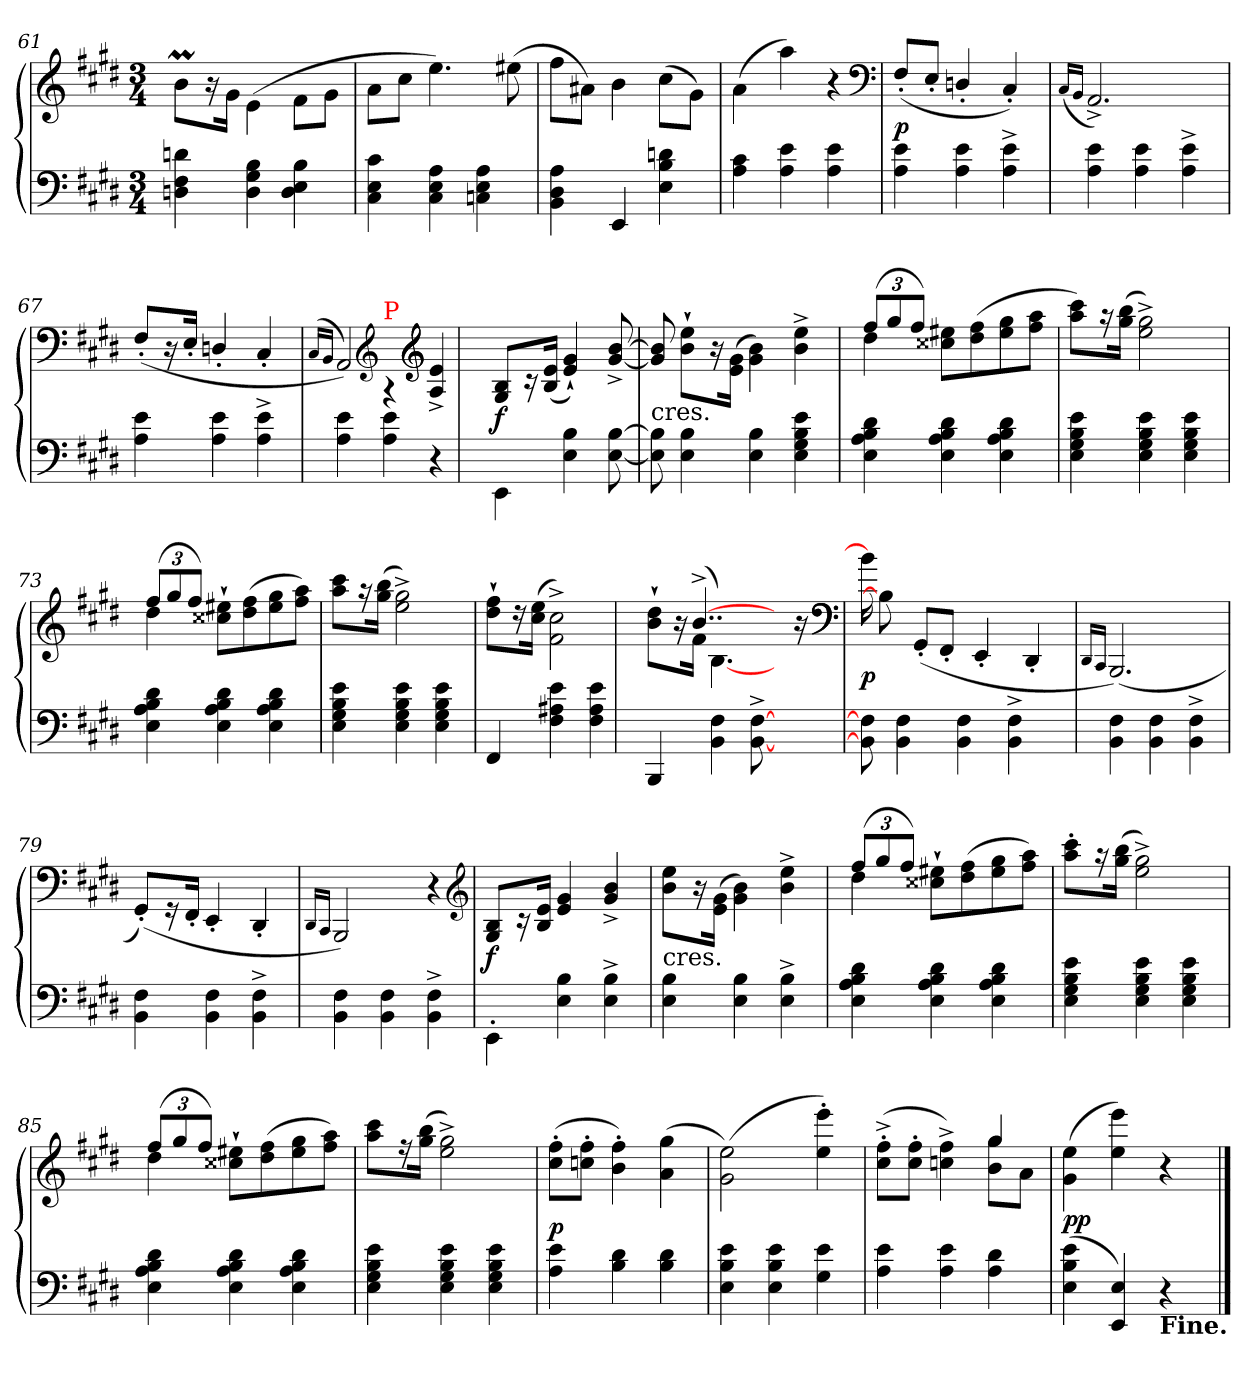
**kern	**kern	**dynam
*part1	*part1	*part1
*staff2	*staff1	*staff1/2
*clefF4	*clefG2	*
*k[f#c#g#d#]	*k[f#c#g#d#]	*
*E:	*E:	*
*M3/4	*M3/4	*
=61	=61	=61
4dn 4F# 4Dn	8bM\L	.
.	16r	.
.	16g#Jk	.
4B 4G# 4D	(>4e\	.
4B 4E 4D	8f#\L	.
.	8g#J	.
=62	=62	=62
4c# 4E 4C#	8aL	.
.	8cc#J	.
4A 4E 4C#	4.ee)	.
4A 4E 4Cn	.	.
.	(>8ee#X	.
=63	=63	=63
4A 4D# 4BB	8ff#L	.
.	8a#XJ)	.
4EE	4b	.
4dn 4B 4E	(>8cc#\L	.
.	8g#J)	.
=64	=64	=64
4c# 4A	(4a\	.
4e 4A	4aa)	.
4e 4A	4r	.
*	*clefF4	*
=65	=65	=65
4e 4A	(<8F#'/L	p
.	8E'J	.
4e 4A	4Dn'/	.
4e^< 4A^<	4C#'/)	.
=66	=66	=66
.	(16qC#/LL	.
.	16qBB/JJ	.
4e 4A	2.AA^>)	.
4e 4A	.	.
4e^< 4A^<	.	.
=67	=67	=67
4e 4A	(<8F#'/L	.
.	16r	.
.	16E'Jk	.
4e 4A	4Dn'/	.
4e^< 4A^<	4C#'/	.
=68	=68	=68
.	(<16qC#/LL	.
.	16qBB/JJ	.
*	*^	*
4e 4A	2AA))	4ryy	.
*	*clefG2	*	*
!	!	!LO:TX:a:color=red:t=P	!
4e 4A	.	4r	.
*	*clefG2	*	*
!LO:N:vis=4	!LO:N:vis=4	!LO:N:vis=4	!
8r	8e^> 8A^>	8ryy	.
*	*v	*v	*
=69	=69	=69
8ryy	8ryy	.
4EE\	8B/ 8G#/L	f
.	16r	.
.	(<16e 16BJk	.
4B 4E	4g#` 4e`)	.
[8B [8E	[8b^ [8g#^	.
=70	=70	=70
!	!LO:TX:c:t=cres.	!
8B] 8E]	8b] 8g#]	.
4B 4E	8ee`\ 8b`\L	.
.	16r	.
.	(16g# 16eJk	.
4B 4E	4b\ 4g#\)	.
4e 4B 4G# 4E	4ee^ 4b^	.
=71	=71	=71
*	*Xbrackettup	*
*	*^	*
4d# 4B 4A 4E	(12ff#L	4dd#	.
.	12gg#	.	.
.	12ff#J)	.	.
4d# 4B 4A 4E	2ryy	8ee#X 8cc##XL	.
.	.	(>8ff# 8dd#	.
4d# 4B 4A 4E	.	8gg# 8ee#	.
.	.	8aa 8ff#J	.
*	*v	*v	*
=72	=72	=72
4e 4B 4G# 4E	8ccc# 8aaL)	.
.	16r	.
.	(>16bb 16gg#Jk	.
4e 4B 4G# 4E	2gg#^< 2ee^<)	.
4e 4B 4G# 4E	.	.
=73	=73	=73
*	*^	*
4d# 4B 4A 4E	(>12ff#L	4dd#	.
.	12gg#	.	.
.	12ff#J)	.	.
4d# 4B 4A 4E	2ryy	8ee#X`> 8cc##X`>L	.
.	.	(>8ff# 8dd#	.
4d# 4B 4A 4E	.	8gg# 8ee#	.
.	.	8aa 8ff#J)	.
*	*v	*v	*
=74	=74	=74
4e 4B 4G# 4E	8ccc# 8aaL	.
.	16r	.
.	(>16bb 16gg#Jk	.
4e 4B 4G# 4E	2gg#^< 2ee^<)	.
4e 4B 4G# 4E	.	.
=75	=75	=75
4FF#	8ff#` 8dd#`L	.
.	16r	.
.	(>16ee 16cc#Jk	.
!	!LO:N:vis=2	!
4e 4A#X 4F#	4.cc#^\ 4.f#^\)	.
!LO:N:vis=4	!	!
8e 8A# 8F#	.	.
=76	=76	=76
*	*^	*
8ryy	8ryy	8ryy	.
4BBB	8.ryy	8dd#` 8b`L	.
.	.	16r	.
.	(>[4..b^	16f#Jk	.
4F# 4BB	.	[4.B)	.
[8F#^ [8BB^	.	.	.
8ryy	16ryy	8ryy	.
.	16r	.	.
*	*v	*v	*
*	*clefF4	*
=77	=77	=77
8F#] 8BB]	16b]	p
.	8B]	.
4F# 4BB	.	.
.	(<8GG#'L	.
.	8FF#'J	.
4F# 4BB	.	.
.	4EE'	.
4F#^ 4BB^	.	.
.	4DD#'	.
16ryy	.	.
=78	=78	=78
.	16qDD#/LL	.
.	16qCC#/JJ	.
4F# 4BB	(<2.BBB)	.
4F# 4BB	.	.
4F#^ 4BB^	.	.
=79	=79	=79
4F# 4BB	(<8GG#'L)	.
.	16r	.
.	16FF#'Jk	.
4F# 4BB	4EE'	.
4F#^ 4BB^	4DD#'	.
=80	=80	=80
.	16qDD#/LL	.
.	16qCC#/JJ	.
4F# 4BB	2BBB)	.
4F# 4BB	.	.
4F#^ 4BB^	4r	.
*	*clefG2	*
=81	=81	=81
4EE'\	8B/ 8G#/L	f
.	16r	.
.	16e 16BJk	.
4B 4E	4g# 4e	.
4B^ 4E^	4b^ 4g#^	.
=82	=82	=82
!	!LO:TX:c:t=cres.	!
4B 4E	8ee\ 8b\L	.
.	16r	.
.	(>16g# 16eJk	.
4B 4E	4b\ 4g#\)	.
4B^ 4E^	4ee^ 4b^	.
=83	=83	=83
*	*^	*
4d# 4B 4A 4E	(>12ff#L	4dd#	.
.	12gg#	.	.
.	12ff#J)	.	.
4d# 4B 4A 4E	2ryy	8ee#X`> 8cc##X`>L	.
.	.	(>8ff# 8dd#	.
4d# 4B 4A 4E	.	8gg# 8ee#	.
.	.	8aa 8ff#J)	.
*	*v	*v	*
=84	=84	=84
4e 4B 4G# 4E	8ccc#' 8aa'L	.
.	16r	.
.	(>16bb 16gg#Jk	.
4e 4B 4G# 4E	2gg#^< 2ee^<)	.
4e 4B 4G# 4E	.	.
=85	=85	=85
*	*^	*
4d# 4B 4A 4E	(>12ff#L	4dd#	.
.	12gg#	.	.
.	12ff#J)	.	.
4d# 4B 4A 4E	2ryy	8ee#X`> 8cc##X`>L	.
.	.	(>8ff# 8dd#	.
4d# 4B 4A 4E	.	8gg# 8ee#	.
.	.	8aa 8ff#J)	.
*	*v	*v	*
=86	=86	=86
4e 4B 4G# 4E	8ccc# 8aaL	.
.	16r	.
.	(>16bb 16gg#Jk	.
4e 4B 4G# 4E	2gg#^< 2ee^<)	.
4e 4B 4G# 4E	.	.
=87	=87	=87
4e 4A	(>8ff#' 8cc#'L	p
.	8ff#' 8ccn'J	.
4d# 4B	4ff#' 4b')	.
4d# 4B	(>4gg# 4a	.
=88	=88	=88
4e 4B 4E	(>2ee 2g#)	.
4e 4B 4E	.	.
4e 4G#	4eee' 4ee')	.
=89	=89	=89
*	*^	*
4e 4A	2ryy	(>8ff#'^< 8cc#'^<L	.
.	.	8ff#' 8cc#'J	.
4e 4A	.	4ff#^< 4ccn^<)	.
4d# 4A	4gg#	8b 8gg#L	.
.	.	8aJ	.
*	*v	*v	*
=90	=90	=90
(4e 4B 4E	(>4ee 4g#	pp
4E 4EE)	4eee 4ee)	.
!LO:TX:b:B:t=Fine.	!	!
4r	4r	.
==	==	==
*-	*-	*-
